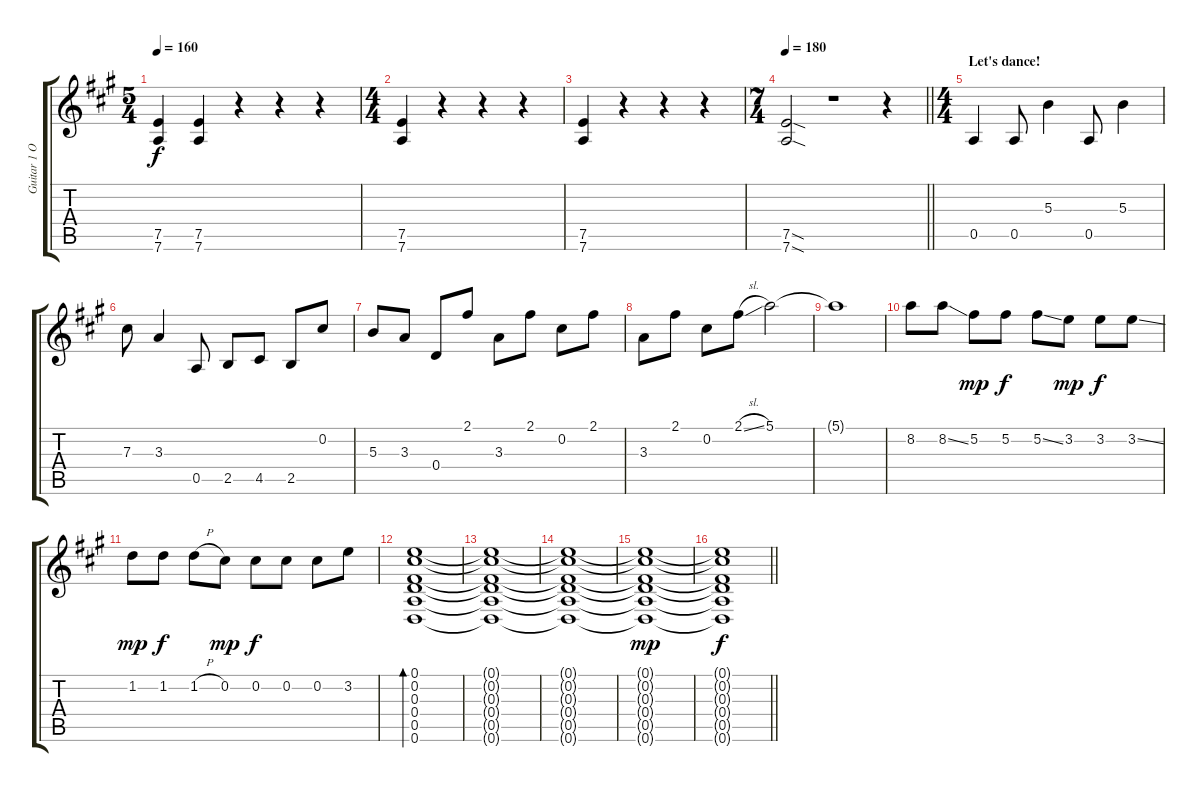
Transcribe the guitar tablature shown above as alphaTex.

\track ("Guitar 1 Open Tuning" "Guitar 1 O") {instrument electricguitarjazz}
\staff {score tabs}
\tuning (E4 Db4 Gb3 D3 A2 D2) {hide}
\ts (5 4)
\tempo 160
\clef g2
\ks a
(7.5 7.6).4{dy f} (7.5 7.6).4 r.4 r.4 r.4 |
\ts (4 4)
(7.5 7.6).4 r.4 r.4 r.4 |
(7.5 7.6).4 r.4 r.4 r.4 |
\ts (7 4)
\tempo 180
\barLineRight lightlight
(7.5{sod} 7.6{sod}).2 r.1 r.4 |
\ts (4 4)
\section ("" "Let's dance!")
0.5.4 0.5.8 5.3.4 0.5.8 5.3.4 |
7.3.8 3.3.4 0.5.8 2.5.8 4.5.8 2.5.8 0.2.8 |
5.3.8 3.3.8 0.4.8 2.1.8 3.3.8 2.1.8 0.2.8 2.1.8 |
3.3.8 2.1.8 0.2.8 2.1{sl}.8 5.1.2 |
5.1{t}.1 |
8.2.8 8.2{ss}.8 5.2.8{dy mp} 5.2.8{dy f} 5.2{ss}.8 3.2.8{dy mp} 3.2.8{dy f} 3.2{ss}.8 |
1.2.8{dy mp} 1.2.8{dy f} 1.2{h}.8 0.2.8{dy mp} 0.2.8{dy f} 0.2.8 0.2.8 3.2.8 |
(0.1 0.2 0.3 0.4 0.5 0.6).1{bd 240} |
(0.1{t} 0.2{t} 0.3{t} 0.4{t} 0.5{t} 0.6{t}).1 |
(0.1{t} 0.2{t} 0.3{t} 0.4{t} 0.5{t} 0.6{t}).1 |
(0.1{t} 0.2{t} 0.3{t} 0.4{t} 0.5{t} 0.6{t}).1{dy mp volume 0} |
\barLineRight lightlight
(0.1{t} 0.2{t} 0.3{t} 0.4{t} 0.5{t} 0.6{t}).1{dy f}
